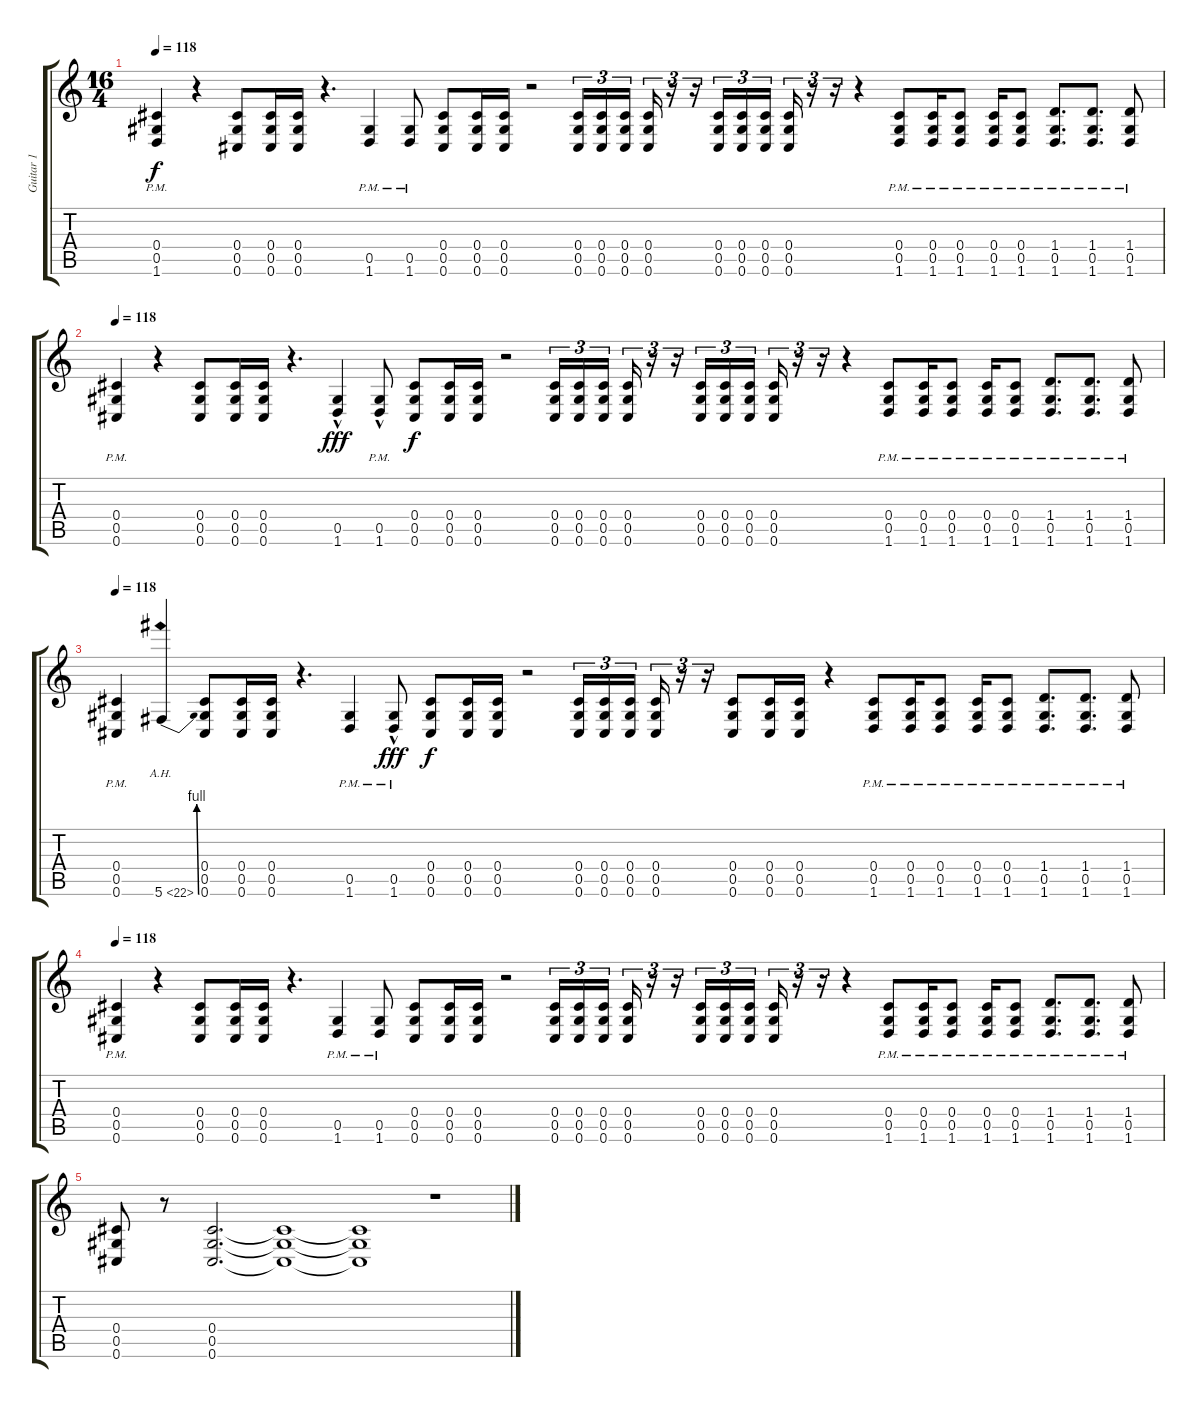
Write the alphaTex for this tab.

\track ("Guitar 1" "Guitar 1") {instrument distortionguitar}
\staff {score tabs}
\tuning (Eb4 Bb3 Gb3 Db3 Ab2 Db2) {hide}
\ts (16 4)
\tempo 118
\clef g2
\ks c
(0.4{pm} 0.5{pm} 1.6{pm}).4{dy f} r.4 (0.4 0.5 0.6).8 (0.4 0.5 0.6).16 (0.4 0.5 0.6).16 r.4{d} (0.5{pm} 1.6{pm}).4 (0.5{pm} 1.6{pm}).8 (0.4 0.5 0.6).8 (0.4 0.5 0.6).16 (0.4 0.5 0.6).16 r.2 (0.4 0.5 0.6).16{tu (3 2)} (0.4 0.5 0.6).16{tu (3 2)} (0.4 0.5 0.6).16{tu (3 2) beam splitsecondary} (0.4 0.5 0.6).16{tu (3 2)} r.16{tu (3 2)} r.16{tu (3 2)} (0.4 0.5 0.6).16{tu (3 2)} (0.4 0.5 0.6).16{tu (3 2)} (0.4 0.5 0.6).16{tu (3 2) beam splitsecondary} (0.4 0.5 0.6).16{tu (3 2)} r.16{tu (3 2)} r.16{tu (3 2)} r.4 (0.4{pm} 0.5{pm} 1.6{pm}).8 (0.4{pm} 0.5{pm} 1.6{pm}).16 (0.4{pm} 0.5{pm} 1.6{pm}).8 (0.4{pm} 0.5{pm} 1.6{pm}).16 (0.4{pm} 0.5{pm} 1.6{pm}).8 (1.4{pm} 0.5{pm} 1.6{pm}).8{d} (1.4{pm} 0.5{pm} 1.6{pm}).8{d} (1.4{pm} 0.5{pm} 1.6{pm}).8 |
\tempo 118
(0.4{pm} 0.5{pm} 0.6{pm}).4 r.4 (0.4 0.5 0.6).8 (0.4 0.5 0.6).16 (0.4 0.5 0.6).16 r.4{d} (0.5{hac} 1.6{hac}).4{dy fff} (0.5{hac pm} 1.6{hac pm}).8 (0.4 0.5 0.6).8{dy f} (0.4 0.5 0.6).16 (0.4 0.5 0.6).16 r.2 (0.4 0.5 0.6).16{tu (3 2)} (0.4 0.5 0.6).16{tu (3 2)} (0.4 0.5 0.6).16{tu (3 2) beam splitsecondary} (0.4 0.5 0.6).16{tu (3 2)} r.16{tu (3 2)} r.16{tu (3 2)} (0.4 0.5 0.6).16{tu (3 2)} (0.4 0.5 0.6).16{tu (3 2)} (0.4 0.5 0.6).16{tu (3 2) beam splitsecondary} (0.4 0.5 0.6).16{tu (3 2)} r.16{tu (3 2)} r.16{tu (3 2)} r.4 (0.4{pm} 0.5{pm} 1.6{pm}).8 (0.4{pm} 0.5{pm} 1.6{pm}).16 (0.4{pm} 0.5{pm} 1.6{pm}).8 (0.4{pm} 0.5{pm} 1.6{pm}).16 (0.4{pm} 0.5{pm} 1.6{pm}).8 (1.4{pm} 0.5{pm} 1.6{pm}).8{d} (1.4{pm} 0.5{pm} 1.6{pm}).8{d} (1.4{pm} 0.5{pm} 1.6{pm}).8 |
\tempo 118
(0.4{pm} 0.5{pm} 0.6{pm}).4 5.6{be (bend 0 0 60 4) ah 17}.4 (0.4 0.5 0.6).8 (0.4 0.5 0.6).16 (0.4 0.5 0.6).16 r.4{d} (0.5{pm} 1.6{pm}).4 (0.5{hac pm} 1.6{hac pm}).8{dy fff} (0.4 0.5 0.6).8{dy f} (0.4 0.5 0.6).16 (0.4 0.5 0.6).16 r.2 (0.4 0.5 0.6).16{tu (3 2)} (0.4 0.5 0.6).16{tu (3 2)} (0.4 0.5 0.6).16{tu (3 2) beam splitsecondary} (0.4 0.5 0.6).16{tu (3 2)} r.16{tu (3 2)} r.16{tu (3 2)} (0.4 0.5 0.6).8 (0.4 0.5 0.6).16 (0.4 0.5 0.6).16 r.4 (0.4{pm} 0.5{pm} 1.6{pm}).8 (0.4{pm} 0.5{pm} 1.6{pm}).16 (0.4{pm} 0.5{pm} 1.6{pm}).8 (0.4{pm} 0.5{pm} 1.6{pm}).16 (0.4{pm} 0.5{pm} 1.6{pm}).8 (1.4{pm} 0.5{pm} 1.6{pm}).8{d} (1.4{pm} 0.5{pm} 1.6{pm}).8{d} (1.4{pm} 0.5{pm} 1.6{pm}).8 |
\tempo 118
(0.4{pm} 0.5{pm} 0.6{pm}).4 r.4 (0.4 0.5 0.6).8 (0.4 0.5 0.6).16 (0.4 0.5 0.6).16 r.4{d} (0.5{pm} 1.6{pm}).4 (0.5{pm} 1.6{pm}).8 (0.4 0.5 0.6).8 (0.4 0.5 0.6).16 (0.4 0.5 0.6).16 r.2 (0.4 0.5 0.6).16{tu (3 2)} (0.4 0.5 0.6).16{tu (3 2)} (0.4 0.5 0.6).16{tu (3 2) beam splitsecondary} (0.4 0.5 0.6).16{tu (3 2)} r.16{tu (3 2)} r.16{tu (3 2)} (0.4 0.5 0.6).16{tu (3 2)} (0.4 0.5 0.6).16{tu (3 2)} (0.4 0.5 0.6).16{tu (3 2) beam splitsecondary} (0.4 0.5 0.6).16{tu (3 2)} r.16{tu (3 2)} r.16{tu (3 2)} r.4 (0.4{pm} 0.5{pm} 1.6{pm}).8 (0.4{pm} 0.5{pm} 1.6{pm}).16 (0.4{pm} 0.5{pm} 1.6{pm}).8 (0.4{pm} 0.5{pm} 1.6{pm}).16 (0.4{pm} 0.5{pm} 1.6{pm}).8 (1.4{pm} 0.5{pm} 1.6{pm}).8{d} (1.4{pm} 0.5{pm} 1.6{pm}).8{d} (1.4{pm} 0.5{pm} 1.6{pm}).8 |
(0.4 0.5 0.6).8 r.8 (0.4 0.5 0.6).2{d} (0.4{t} 0.5{t} 0.6{t}).1 (0.4{t} 0.5{t} 0.6{t}).1 r.1
